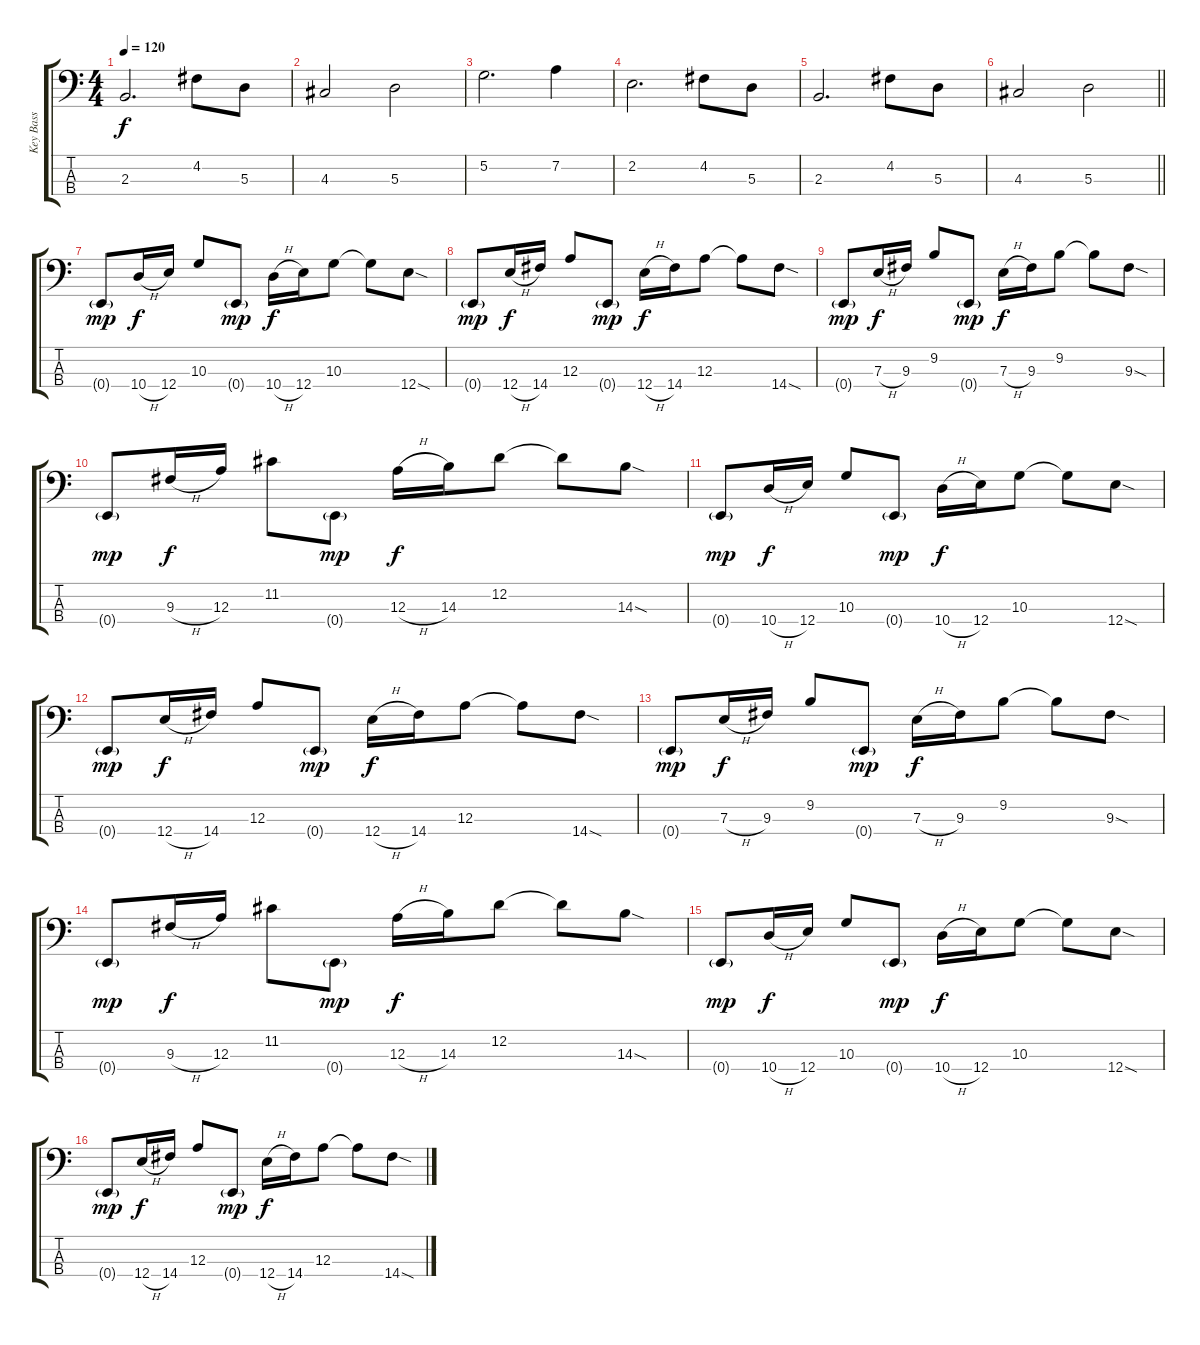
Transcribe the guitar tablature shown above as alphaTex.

\track ("Key Bass" "Key Bass") {instrument fretlessbass}
\staff {score tabs}
\tuning (G2 D2 A1 E1) {hide}
\ts (4 4)
\tempo 120
\clef f4
\ks c
2.3.2{d dy f} 4.2.8 5.3.8 |
4.3.2 5.3.2 |
5.2.2{d} 7.2.4 |
2.2.2{d} 4.2.8 5.3.8 |
2.3.2{d} 4.2.8 5.3.8 |
\barLineRight lightlight
4.3.2 5.3.2 |
0.4{g}.8{dy mp} 10.4{h}.16{dy f} 12.4.16 10.3.8 0.4{g}.8{dy mp} 10.4{h}.16{dy f} 12.4.16 10.3.8 10.3{t}.8 12.4{sod}.8 |
0.4{g}.8{dy mp} 12.4{h}.16{dy f} 14.4.16 12.3.8 0.4{g}.8{dy mp} 12.4{h}.16{dy f} 14.4.16 12.3.8 12.3{t}.8 14.4{sod}.8 |
0.4{g}.8{dy mp} 7.3{h}.16{dy f} 9.3.16 9.2.8 0.4{g}.8{dy mp} 7.3{h}.16{dy f} 9.3.16 9.2.8 9.2{t}.8 9.3{sod}.8 |
0.4{g}.8{dy mp} 9.3{h}.16{dy f} 12.3.16 11.2.8 0.4{g}.8{dy mp} 12.3{h}.16{dy f} 14.3.16 12.2.8 12.2{t}.8 14.3{sod}.8 |
0.4{g}.8{dy mp} 10.4{h}.16{dy f} 12.4.16 10.3.8 0.4{g}.8{dy mp} 10.4{h}.16{dy f} 12.4.16 10.3.8 10.3{t}.8 12.4{sod}.8 |
0.4{g}.8{dy mp} 12.4{h}.16{dy f} 14.4.16 12.3.8 0.4{g}.8{dy mp} 12.4{h}.16{dy f} 14.4.16 12.3.8 12.3{t}.8 14.4{sod}.8 |
0.4{g}.8{dy mp} 7.3{h}.16{dy f} 9.3.16 9.2.8 0.4{g}.8{dy mp} 7.3{h}.16{dy f} 9.3.16 9.2.8 9.2{t}.8 9.3{sod}.8 |
0.4{g}.8{dy mp} 9.3{h}.16{dy f} 12.3.16 11.2.8 0.4{g}.8{dy mp} 12.3{h}.16{dy f} 14.3.16 12.2.8 12.2{t}.8 14.3{sod}.8 |
0.4{g}.8{dy mp} 10.4{h}.16{dy f} 12.4.16 10.3.8 0.4{g}.8{dy mp} 10.4{h}.16{dy f} 12.4.16 10.3.8 10.3{t}.8 12.4{sod}.8 |
0.4{g}.8{dy mp} 12.4{h}.16{dy f} 14.4.16 12.3.8 0.4{g}.8{dy mp} 12.4{h}.16{dy f} 14.4.16 12.3.8 12.3{t}.8 14.4{sod}.8
